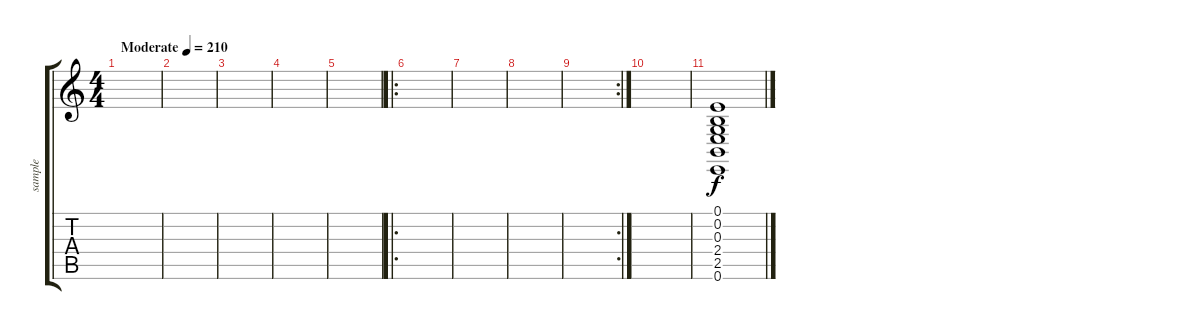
\track ("sample" "sample") {instrument gunshot}
\staff {score tabs}
\tuning (E4 B3 G3 D3 A2 E2) {hide}
\ts (4 4)
\tempo (210 "Moderate")
\clef g2
\ks c
|
|
|
|
|
\ro
|
|
|
\rc 2
|
|
(0.1 0.2 0.3 2.4 2.5 0.6).1
